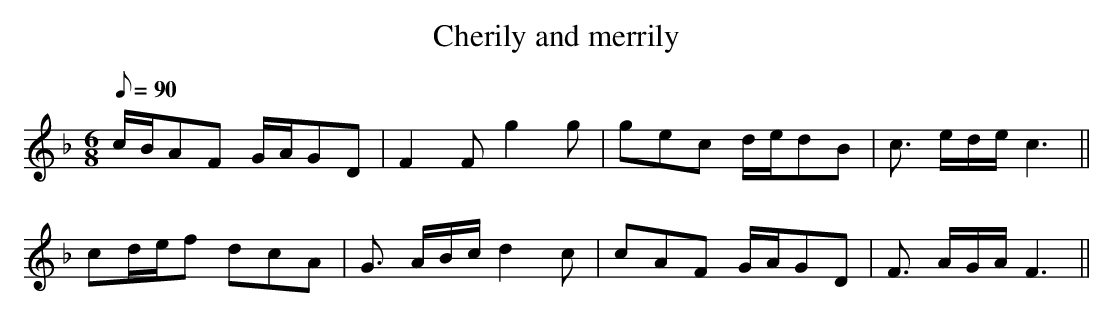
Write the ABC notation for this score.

X:1
T:Cherily and merrily
L:1/8
M:6/8
Q:90
K:F major
c/2B/2AF G/2A/2GD|F2F g2g|gec d/2e/2dB|c> ed/2e/2 c3||
cd/2e/2f dcA|G> AB/2c/2 d2c|cAF G/2A/2GD|F> AG/2A/2 F3||
